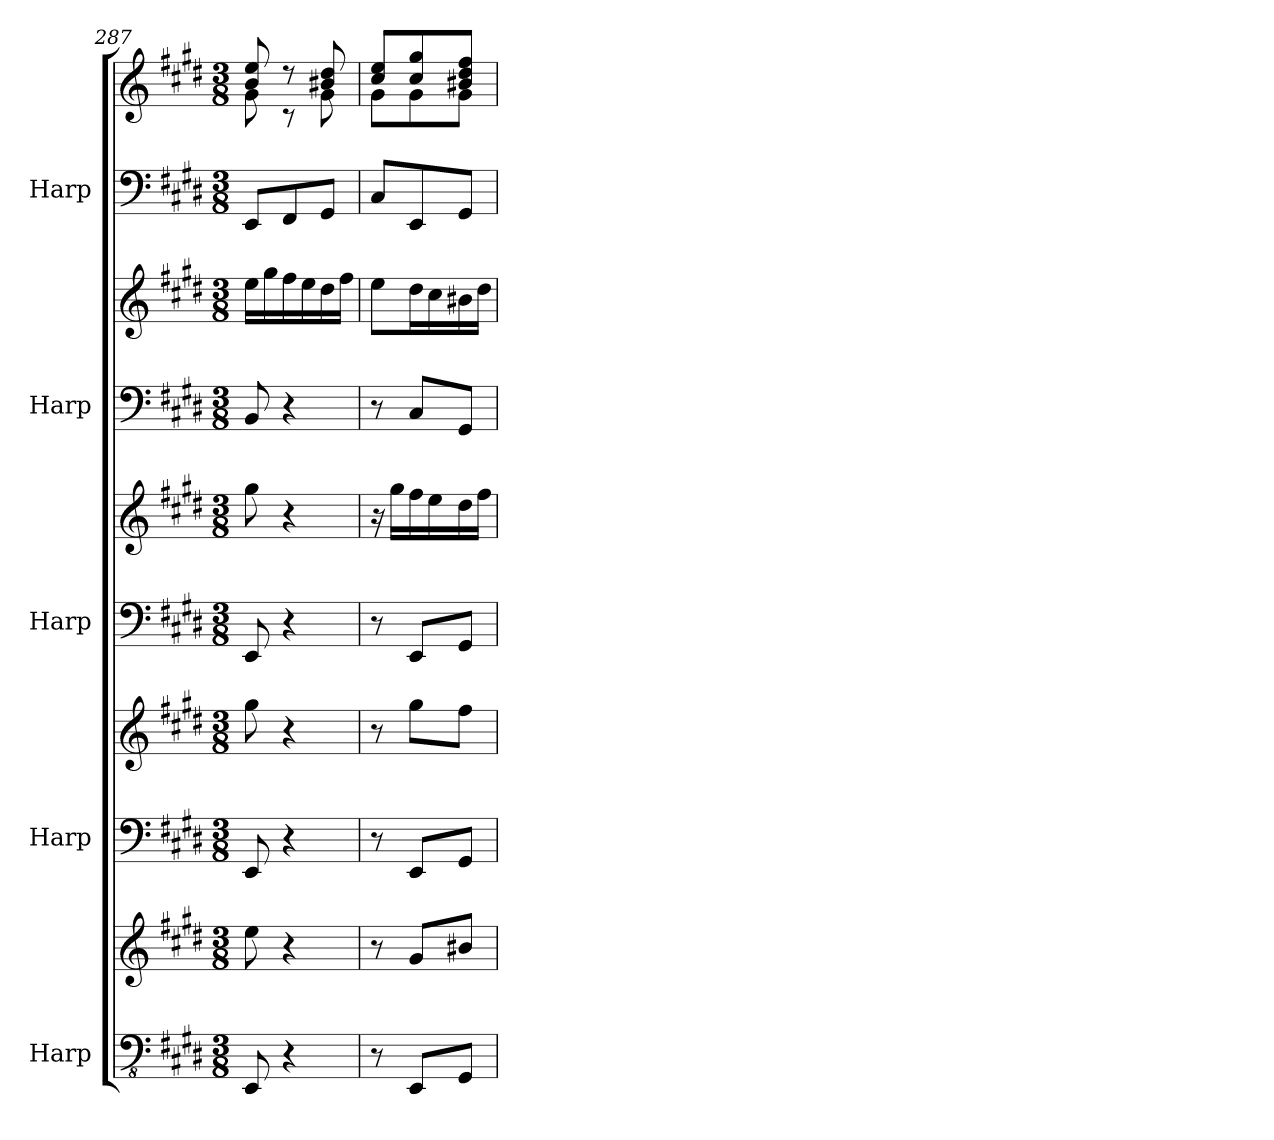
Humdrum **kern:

**kern	**kern	**kern	**kern	**kern	**kern	**kern	**kern	**kern	**kern
*part5	*part5	*part4	*part4	*part3	*part3	*part2	*part2	*part1	*part1
*staff10	*staff9	*staff8	*staff7	*staff6	*staff5	*staff4	*staff3	*staff2	*staff1
*I"Harp	*	*I"Harp	*	*I"Harp	*	*I"Harp	*	*I"Harp	*
*I'Hp	*	*I'Hp	*	*I'Hp	*	*I'Hp	*	*I'Hp	*
*clefFv4	*clefG2	*clefF4	*clefG2	*clefF4	*clefG2	*clefF4	*clefG2	*clefF4	*clefG2
*k[f#c#g#d#]	*k[f#c#g#d#]	*k[f#c#g#d#]	*k[f#c#g#d#]	*k[f#c#g#d#]	*k[f#c#g#d#]	*k[f#c#g#d#]	*k[f#c#g#d#]	*k[f#c#g#d#]	*k[f#c#g#d#]
*M3/8	*M3/8	*M3/8	*M3/8	*M3/8	*M3/8	*M3/8	*M3/8	*M3/8	*M3/8
=287	=287	=287	=287	=287	=287	=287	=287	=287	=287
*	*	*	*	*	*	*	*	*	*^
8EEE/	8ee\	8EE/	8gg#\	8EE/	8gg#\	8BB/	16ee\LL	8EE/L	8b/ 8ee/	8g#\
.	.	.	.	.	.	.	16gg#\	.	.	.
4r	4r	4r	4r	4r	4r	4r	16ff#\	8FF#/	8rdd	8rc
.	.	.	.	.	.	.	16ee\	.	.	.
.	.	.	.	.	.	.	16dd#\	8GG#/J	8b#X/ 8dd#/	8g#\
.	.	.	.	.	.	.	16ff#\JJ	.	.	.
!!LO:PB:g=z	!!
=288	=288	=288	=288	=288	=288	=288	=288	=288	=288	=288
8r	8r	8r	8r	8r	16r	8r	8ee\L	8C#/L	8cc#/ 8ee/L	8g#\L
.	.	.	.	.	16gg#\LL	.	.	.	.	.
8EEE/L	8g#/L	8EE/L	8gg#\L	8EE/L	16ff#\	8C#/L	16dd#\L	8EE/	8cc#/ 8gg#/	8g#\
.	.	.	.	.	16ee\	.	16cc#\	.	.	.
8GGG#/J	8b#X/J	8GG#/J	8ff#\J	8GG#/J	16dd#\	8GG#/J	16b#X\	8GG#/J	8b#X/ 8dd#/ 8ff#/J	8g#\J
.	.	.	.	.	16ff#\JJ	.	16dd#\JJ	.	.	.
*	*	*	*	*	*	*	*	*	*v	*v
=	=	=	=	=	=	=	=	=	=
*-	*-	*-	*-	*-	*-	*-	*-	*-	*-
